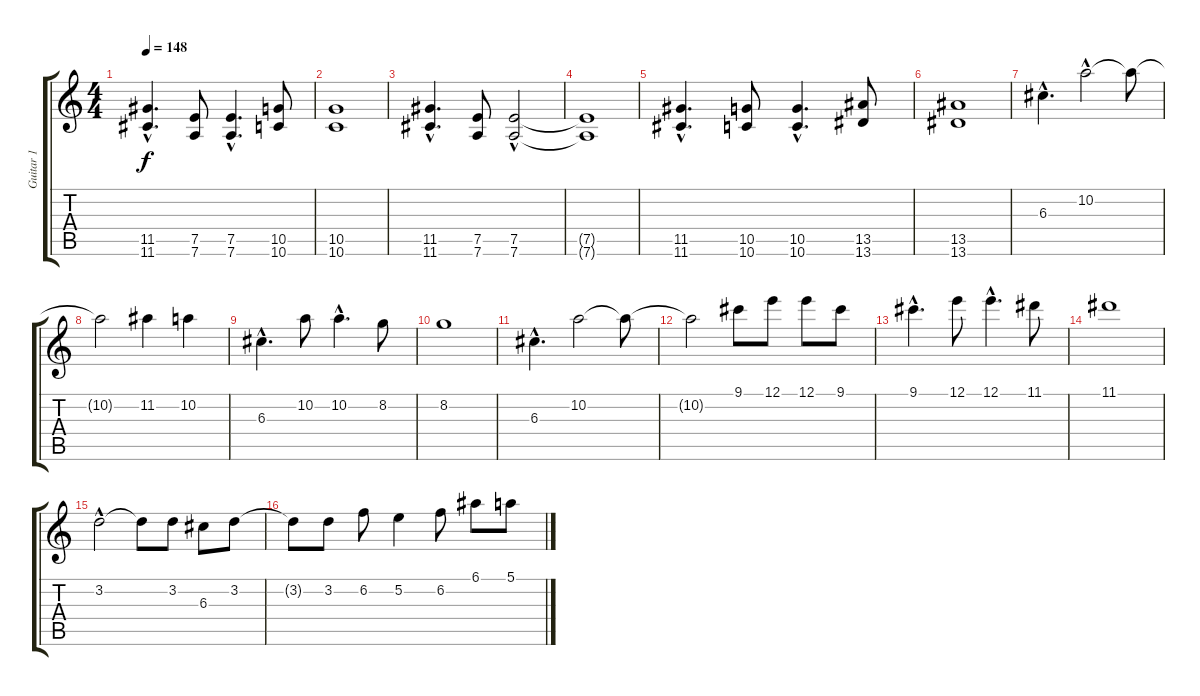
\track ("Guitar 1" "Guitar 1") {instrument distortionguitar}
\staff {score tabs}
\tuning (E4 B3 G3 D3 A2 D2) {hide}
\ts (4 4)
\tempo 148
\clef g2
\ks c
(11.5{hac} 11.6{hac}).4{d dy f} (7.5 7.6).8 (7.5{hac} 7.6{hac}).4{d} (10.5 10.6).8 |
(10.5 10.6).1 |
(11.5{hac} 11.6{hac}).4{d} (7.5 7.6).8 (7.5{hac} 7.6{hac}).2 |
(7.5{t} 7.6{t}).1 |
(11.5{hac} 11.6{hac}).4{d} (10.5 10.6).8 (10.5{hac} 10.6{hac}).4{d} (13.5 13.6).8 |
(13.5 13.6).1 |
6.3{hac}.4{d} 10.2{hac}.2 10.2{t}.8 |
10.2{t}.2 11.2.4 10.2.4 |
6.3{hac}.4{d} 10.2.8 10.2{hac}.4{d} 8.2.8 |
8.2.1 |
6.3{hac}.4{d} 10.2.2 10.2{t}.8 |
10.2{t}.2 9.1.8 12.1.8 12.1.8 9.1.8 |
9.1{hac}.4{d} 12.1.8 12.1{hac}.4{d} 11.1.8 |
11.1.1 |
3.2{hac}.2 3.2{t}.8 3.2.8 6.3.8 3.2.8 |
3.2{t}.8 3.2.8 6.2.8 5.2.4 6.2.8 6.1.8 5.1.8
